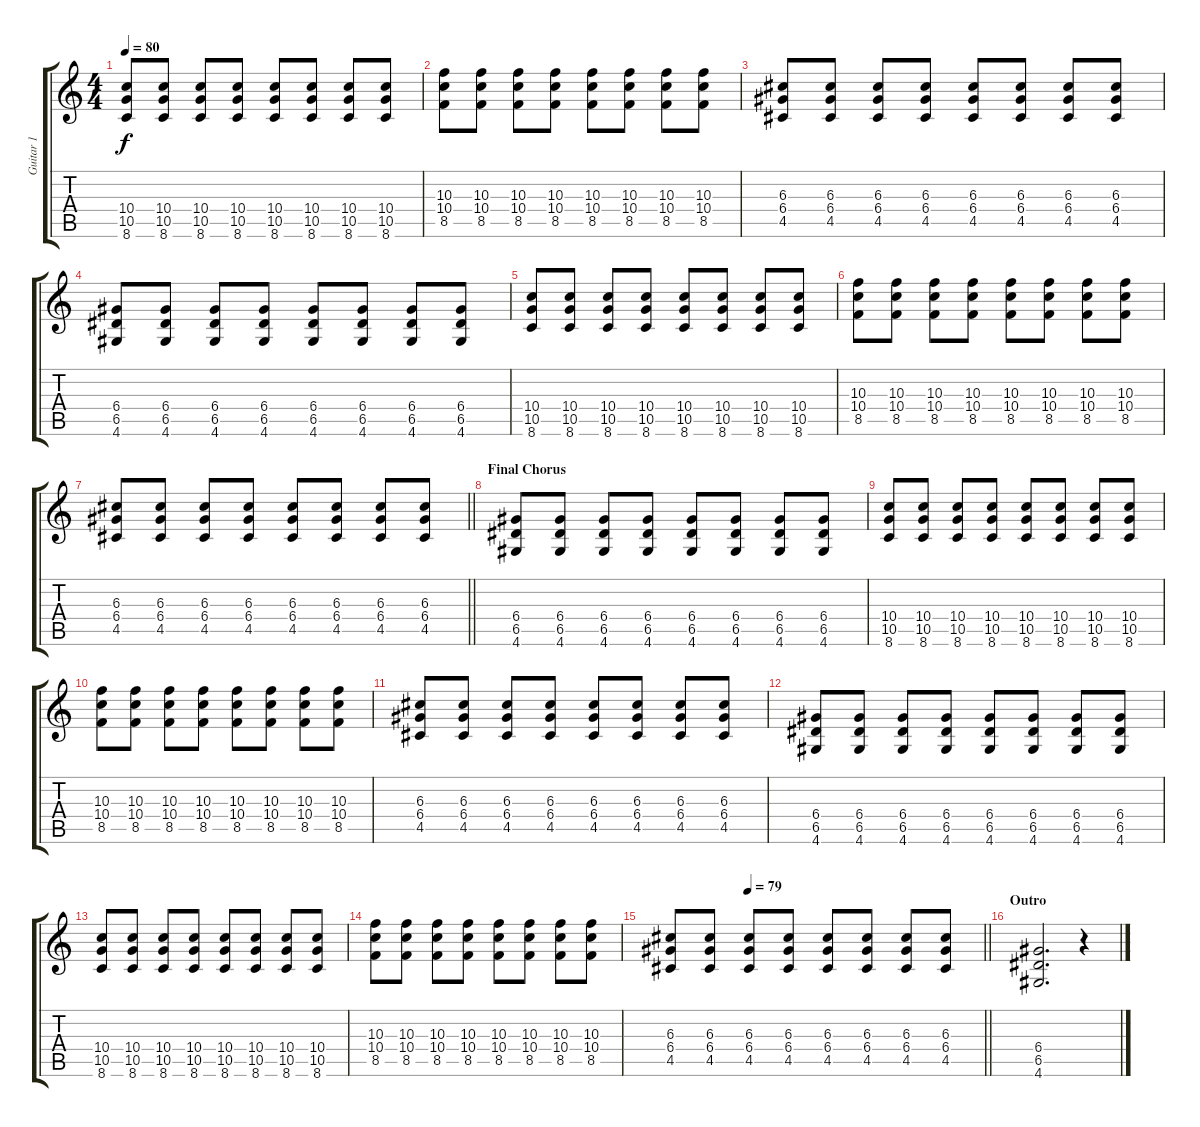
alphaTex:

\track ("Guitar 1" "Guitar 1") {instrument overdrivenguitar}
\staff {score tabs}
\tuning (E4 B3 G3 D3 A2 E2) {hide}
\ts (4 4)
\tempo 80
\clef g2
\ks c
(10.4 10.5 8.6).8{dy f} (10.4 10.5 8.6).8 (10.4 10.5 8.6).8 (10.4 10.5 8.6).8 (10.4 10.5 8.6).8 (10.4 10.5 8.6).8 (10.4 10.5 8.6).8 (10.4 10.5 8.6).8 |
(10.3 10.4 8.5).8 (10.3 10.4 8.5).8 (10.3 10.4 8.5).8 (10.3 10.4 8.5).8 (10.3 10.4 8.5).8 (10.3 10.4 8.5).8 (10.3 10.4 8.5).8 (10.3 10.4 8.5).8 |
(6.3 6.4 4.5).8 (6.3 6.4 4.5).8 (6.3 6.4 4.5).8 (6.3 6.4 4.5).8 (6.3 6.4 4.5).8 (6.3 6.4 4.5).8 (6.3 6.4 4.5).8 (6.3 6.4 4.5).8 |
(6.4 6.5 4.6).8 (6.4 6.5 4.6).8 (6.4 6.5 4.6).8 (6.4 6.5 4.6).8 (6.4 6.5 4.6).8 (6.4 6.5 4.6).8 (6.4 6.5 4.6).8 (6.4 6.5 4.6).8 |
(10.4 10.5 8.6).8 (10.4 10.5 8.6).8 (10.4 10.5 8.6).8 (10.4 10.5 8.6).8 (10.4 10.5 8.6).8 (10.4 10.5 8.6).8 (10.4 10.5 8.6).8 (10.4 10.5 8.6).8 |
(10.3 10.4 8.5).8 (10.3 10.4 8.5).8 (10.3 10.4 8.5).8 (10.3 10.4 8.5).8 (10.3 10.4 8.5).8 (10.3 10.4 8.5).8 (10.3 10.4 8.5).8 (10.3 10.4 8.5).8 |
\barLineRight lightlight
(6.3 6.4 4.5).8 (6.3 6.4 4.5).8 (6.3 6.4 4.5).8 (6.3 6.4 4.5).8 (6.3 6.4 4.5).8 (6.3 6.4 4.5).8 (6.3 6.4 4.5).8 (6.3 6.4 4.5).8 |
\section ("" "Final Chorus")
(6.4 6.5 4.6).8 (6.4 6.5 4.6).8 (6.4 6.5 4.6).8 (6.4 6.5 4.6).8 (6.4 6.5 4.6).8 (6.4 6.5 4.6).8 (6.4 6.5 4.6).8 (6.4 6.5 4.6).8 |
(10.4 10.5 8.6).8 (10.4 10.5 8.6).8 (10.4 10.5 8.6).8 (10.4 10.5 8.6).8 (10.4 10.5 8.6).8 (10.4 10.5 8.6).8 (10.4 10.5 8.6).8 (10.4 10.5 8.6).8 |
(10.3 10.4 8.5).8 (10.3 10.4 8.5).8 (10.3 10.4 8.5).8 (10.3 10.4 8.5).8 (10.3 10.4 8.5).8 (10.3 10.4 8.5).8 (10.3 10.4 8.5).8 (10.3 10.4 8.5).8 |
(6.3 6.4 4.5).8 (6.3 6.4 4.5).8 (6.3 6.4 4.5).8 (6.3 6.4 4.5).8 (6.3 6.4 4.5).8 (6.3 6.4 4.5).8 (6.3 6.4 4.5).8 (6.3 6.4 4.5).8 |
(6.4 6.5 4.6).8 (6.4 6.5 4.6).8 (6.4 6.5 4.6).8 (6.4 6.5 4.6).8 (6.4 6.5 4.6).8 (6.4 6.5 4.6).8 (6.4 6.5 4.6).8 (6.4 6.5 4.6).8 |
(10.4 10.5 8.6).8 (10.4 10.5 8.6).8 (10.4 10.5 8.6).8 (10.4 10.5 8.6).8 (10.4 10.5 8.6).8 (10.4 10.5 8.6).8 (10.4 10.5 8.6).8 (10.4 10.5 8.6).8 |
(10.3 10.4 8.5).8 (10.3 10.4 8.5).8 (10.3 10.4 8.5).8 (10.3 10.4 8.5).8 (10.3 10.4 8.5).8 (10.3 10.4 8.5).8 (10.3 10.4 8.5).8 (10.3 10.4 8.5).8 |
\tempo (79 0.25)
\barLineRight lightlight
(6.3 6.4 4.5).8 (6.3 6.4 4.5).8 (6.3 6.4 4.5).8 (6.3 6.4 4.5).8 (6.3 6.4 4.5).8 (6.3 6.4 4.5).8 (6.3 6.4 4.5).8 (6.3 6.4 4.5).8 |
\section ("" "Outro")
(6.4 6.5 4.6).2{d volume 4} r.4
